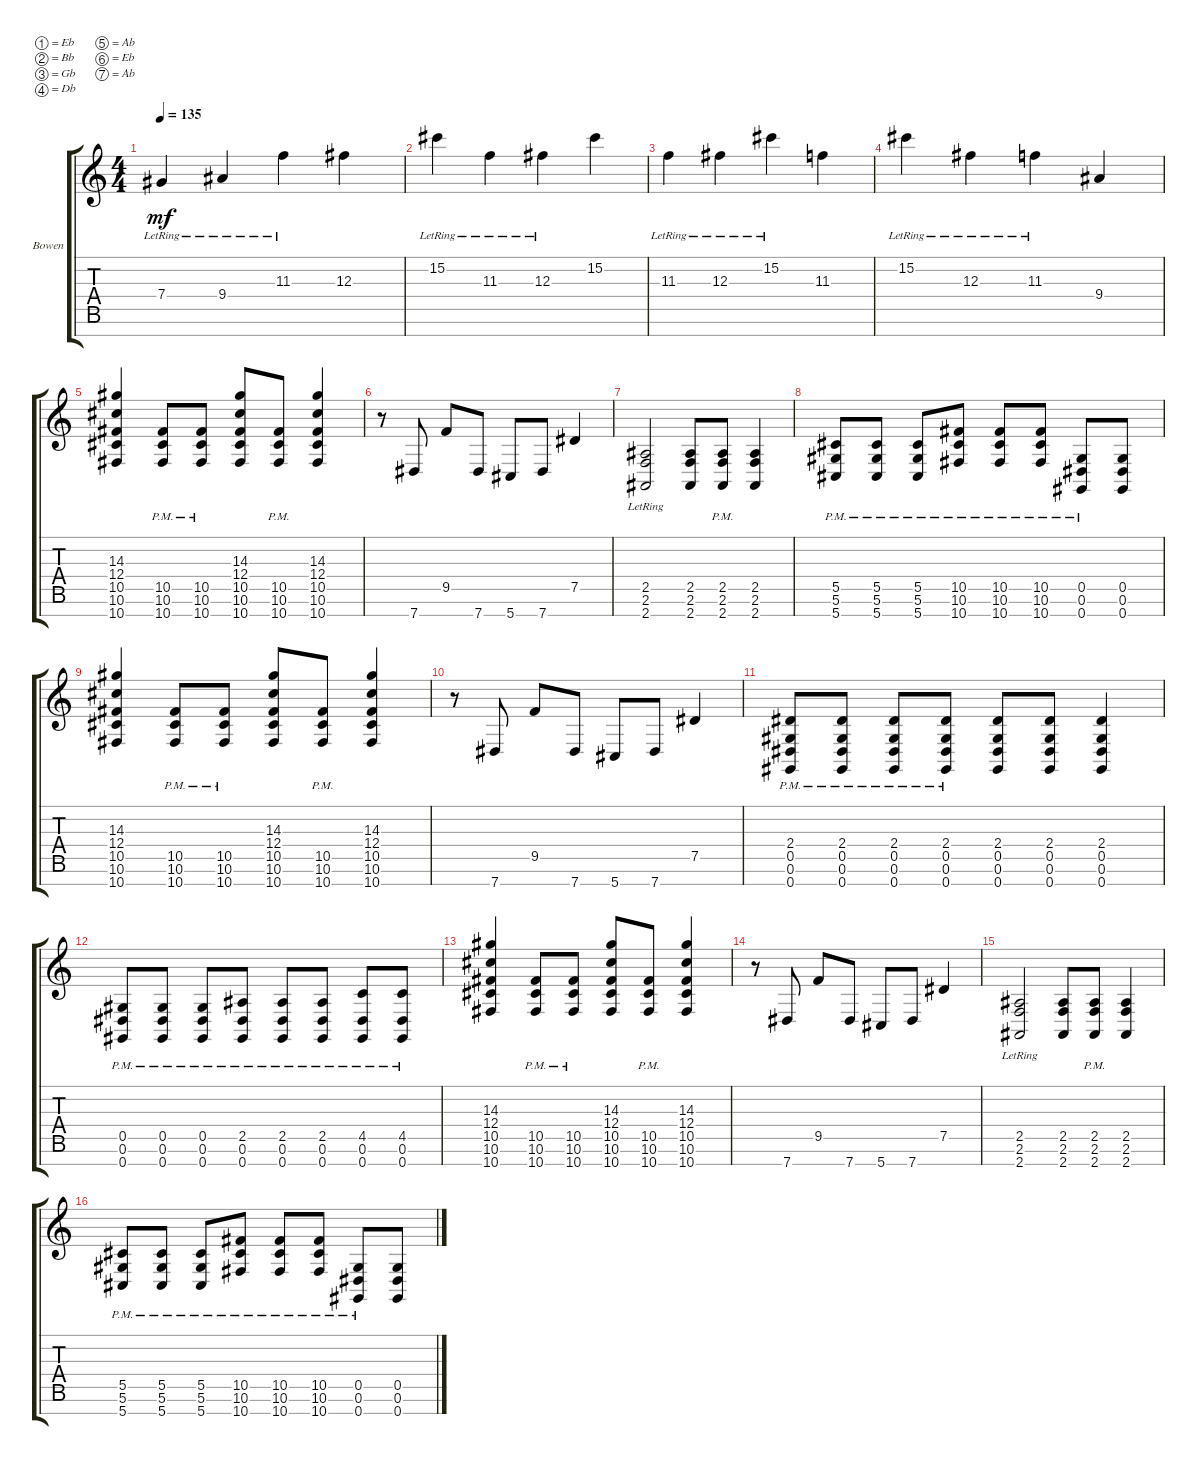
\defaultSystemsLayout 4
\bracketExtendMode groupsimilarinstruments
\multiBarRest
\firstSystemTrackNameOrientation horizontal
\otherSystemsTrackNameOrientation horizontal
\track ("Jake Bowen" "Bowen") {instrument distortionguitar}
\staff {score tabs}
\tuning (Eb4 Bb3 Gb3 Db3 Ab2 Eb2 Ab1)
\ts (4 4)
\tempo 135
\clef g2
\ks c
7.4{lr}.4{dy mf} 9.4{lr}.4 11.3{lr}.4 12.3.4 |
15.2{lr}.4 11.3{lr}.4 12.3{lr}.4 15.2.4 |
11.3{lr}.4 12.3{lr}.4 15.2{lr}.4 11.3.4 |
15.2{lr}.4 12.3{lr}.4 11.3{lr}.4 9.4.4 |
(10.7 10.6 10.5 12.4 14.3).4 (10.7{pm} 10.6{pm} 10.5{pm}).8 (10.7{pm} 10.6{pm} 10.5{pm}).8 (10.7 10.6 10.5 12.4 14.3).8 (10.7{pm} 10.6{pm} 10.5{pm}).8 (10.7 10.6 10.5 12.4 14.3).4 |
r.8 7.7.8 9.5.8 7.7.8 5.7.8 7.7.8 7.5.4 |
(2.7{lr} 2.6{lr} 2.5{lr}).2 (2.6 2.7 2.5).8 (2.5{pm} 2.6{pm} 2.7{pm}).8 (2.7 2.6 2.5).4 |
(5.7{pm} 5.6{pm} 5.5{pm}).8 (5.7{pm} 5.6{pm} 5.5{pm}).8 (5.7{pm} 5.6{pm} 5.5{pm}).8 (10.7{pm} 10.6{pm} 10.5{pm}).8 (10.5{pm} 10.6{pm} 10.7{pm}).8 (10.7{pm} 10.6{pm} 10.5{pm}).8 (0.7{pm} 0.6{pm} 0.5{pm}).8 (0.5 0.6 0.7).8 |
(10.7 10.6 10.5 12.4 14.3).4 (10.7{pm} 10.6{pm} 10.5{pm}).8 (10.7{pm} 10.6{pm} 10.5{pm}).8 (10.7 10.6 10.5 12.4 14.3).8 (10.7{pm} 10.6{pm} 10.5{pm}).8 (10.7 10.6 10.5 12.4 14.3).4 |
r.8 7.7.8 9.5.8 7.7.8 5.7.8 7.7.8 7.5.4 |
(0.7{pm} 0.6{pm} 0.5{pm} 2.4{pm}).8 (0.7{pm} 0.6{pm} 0.5{pm} 2.4{pm}).8 (0.7{pm} 0.6{pm} 0.5{pm} 2.4{pm}).8 (0.7{pm} 0.6{pm} 0.5{pm} 2.4{pm}).8 (0.7 0.6 0.5 2.4).8 (0.7 0.6 0.5 2.4).8 (0.7 0.6 0.5 2.4).4 |
(0.7{pm} 0.6{pm} 0.5{pm}).8 (0.7{pm} 0.6{pm} 0.5{pm}).8 (0.7{pm} 0.6{pm} 0.5{pm}).8 (0.7{pm} 0.6{pm} 2.5{pm}).8 (0.7{pm} 0.6{pm} 2.5{pm}).8 (0.7{pm} 0.6{pm} 2.5{pm}).8 (0.7{pm} 0.6{pm} 4.5{pm}).8 (0.7{pm} 0.6{pm} 4.5{pm}).8 |
(10.7 10.6 10.5 12.4 14.3).4 (10.7{pm} 10.6{pm} 10.5{pm}).8 (10.7{pm} 10.6{pm} 10.5{pm}).8 (10.7 10.6 10.5 12.4 14.3).8 (10.7{pm} 10.6{pm} 10.5{pm}).8 (10.7 10.6 10.5 12.4 14.3).4 |
r.8 7.7.8 9.5.8 7.7.8 5.7.8 7.7.8 7.5.4 |
(2.7{lr} 2.6{lr} 2.5{lr}).2 (2.6 2.7 2.5).8 (2.5{pm} 2.6{pm} 2.7{pm}).8 (2.7 2.6 2.5).4 |
(5.7{pm} 5.6{pm} 5.5{pm}).8 (5.7{pm} 5.6{pm} 5.5{pm}).8 (5.7{pm} 5.6{pm} 5.5{pm}).8 (10.7{pm} 10.6{pm} 10.5{pm}).8 (10.5{pm} 10.6{pm} 10.7{pm}).8 (10.7{pm} 10.6{pm} 10.5{pm}).8 (0.7{pm} 0.6{pm} 0.5{pm}).8 (0.5 0.6 0.7).8
